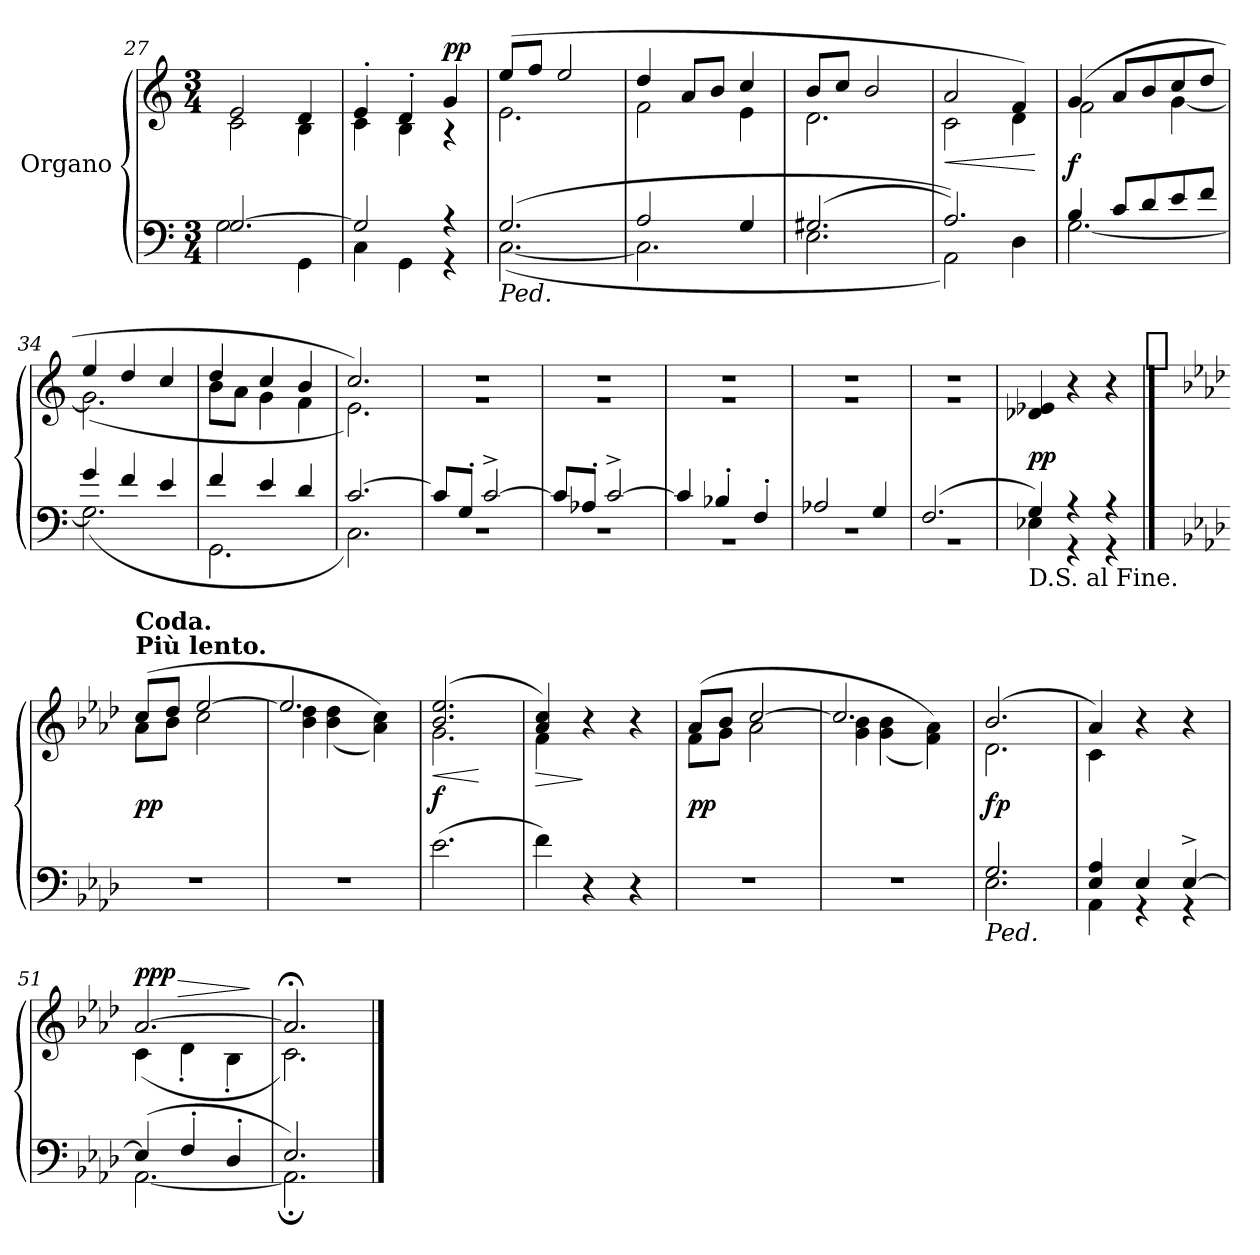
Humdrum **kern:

**kern	**kern	**dynam
*part1	*part1	*part1
*staff2	*staff1	*staff1/2
*I"Organo	*	*
*clefF4	*clefG2	*
*k[]	*k[]	*
*M3/4	*M3/4	*
=27	=27	=27
*^	*^	*
[2.G/	2G\	2e/	2c\	.
.	4GG\	4d/	4B\	.
=28	=28	=28	=28	=28
2G/]	4C\	4e'/	4c\	.
.	4GG\	4d'/	4B\	.
!	!	!	!	!LO:DY:a
4rA	4r	4g/	4r	pp
=29	=29	=29	=29	=29
!LO:TX:b:i:t=Ped.	!	!	!	!
(2.G/	([2.C\	(8ee/L	2.e\	.
.	.	8ff/J	.	.
.	.	2ee/	.	.
=30	=30	=30	=30	=30
2A/	2.C\]	4dd/	2f\	.
.	.	8a/L	.	.
.	.	8b/J	.	.
4G/	.	4cc/	4e\	.
=31	=31	=31	=31	=31
(2.G#X/	2.E\	8b/L	2.d\	.
.	.	8cc/J	.	.
.	.	2b/	.	.
=32	=32	=32	=32	=32
!	!	!	!	!LO:HP:b
2.A/))	2AA\)	2a/	2c\	<
.	4D\	4f/)	4d\	.
*v	*v	*	*	*
*	*v	*v	*
.	.	[
=33	=33	=33
*^	*^	*
4B/	[2.G\	(4g/	2f\	f
8c/L	.	8a/L	.	.
8d/	.	8b/	.	.
8e/	.	8cc/	[4g\	.
8f/J	.	8dd/J	.	.
=34	=34	=34	=34	=34
4g/	(2.G\]	4ee/	(2.g\]	.
4f/	.	4dd/	.	.
4e/	.	4cc/	.	.
=35	=35	=35	=35	=35
4f/	2.GG\	4dd/	8b\L	.
.	.	.	8a\J	.
4e/	.	4cc/	4g\	.
4d/	.	4b/	4f\	.
=36	=36	=36	=36	=36
[2.c/	2.C\)	2.cc/)	2.e\)	.
=37	=37	=37	=37	=37
8c/L]	2.r	2.rdd	2.rg	.
8G'/J	.	.	.	.
[2c^/	.	.	.	.
=38	=38	=38	=38	=38
8c/L]	2.r	2.rdd	2.rg	.
8A-X'/J	.	.	.	.
[2c^/	.	.	.	.
=39	=39	=39	=39	=39
4c/]	2.r	2.rdd	2.rg	.
4B-X'/	.	.	.	.
4F'/	.	.	.	.
=40	=40	=40	=40	=40
2A-X/	2.r	2.rdd	2.rg	.
4G/	.	.	.	.
=41	=41	=41	=41	=41
(2.F/	2.r	2.rdd	2.rg	.
=42	=42	=42	=42	=42
!LO:TX:b:t=D.S. al Fine.	!	!	!	!
*	*	*v	*v	*
4G/)	4E-X\	4d-X/ 4e-X/	pp
4r	4r	4r	.
4r	4r	4r	.
!	!	!LO:TX:a:t=[segno]	!
!LO:TX:a:t=[segno]	!	!	!
*v	*v	*	*
==43	==43	==43
*k[b-e-a-d-]	*k[b-e-a-d-]	*
*^	*^	*
!	!	!LO:TX:a:B:t=Più lento.	!	!
!	!	!LO:TX:a:B:t=Coda.	!	!
*v	*v	*	*	*
2.r	(8cc/L	8a-\L	pp
.	8dd-/J	8b-\J	.
.	[2ee-/	2cc\	.
=44	=44	=44	=44
2.r	2.ee-/]	4b-\ 4dd-\	.
.	.	(4b-\ 4dd-\	.
.	.	4a-\ 4cc\))	.
=45	=45	=45	=45
!	!	!	!LO:HP:b
(2.e-\	(2.b-/ 2.ee-/	2.g\	< f
*	*v	*v	*
.	.	[
=46	=46	=46
*	*^	*
!	!	!	!LO:HP:b
4f\)	4a-/ 4cc/)	4f\	>
4r	4r	4ryy	]
4r	4r	4ryy	.
=47	=47	=47	=47
2.r	(8a-/L	8f\L	pp
.	8b-/J	8g\J	.
.	[2cc/	2a-\	.
=48	=48	=48	=48
2.r	2.cc/]	4g\ 4b-\	.
.	.	(4g\ 4b-\	.
.	.	4f\ 4a-\))	.
=49	=49	=49	=49
*^	*	*	*
!LO:TX:b:i:t=Ped.	!	!	!	!
2.G/	2.E-\	(2.b-/	2.d-\	fp
=50	=50	=50	=50	=50
4E-/ 4A-/	4AA-\	4a-/)	4c\	.
4E-/	4r	4r	4ryy	.
[4E-^/	4r	4r	4ryy	.
=51	=51	=51	=51	=51
!	!	!	!	!LO:HP:a
!	!	!	!	!LO:DY:n=1:a
(4E-/]	[2.AA-\	[2.a-/	(4c\	> ppp
4F'/	.	.	4d-'\	.
4D-'/	.	.	4B-'\	.
*v	*v	*	*	*
*	*v	*v	*
.	.	]
=52	=52	=52
*^	*^	*
2.E-/)	2.AA-;<\]	2.a-;</]	2.c\)	.
*v	*v	*	*	*
*	*v	*v	*
==	==	==
*-	*-	*-
